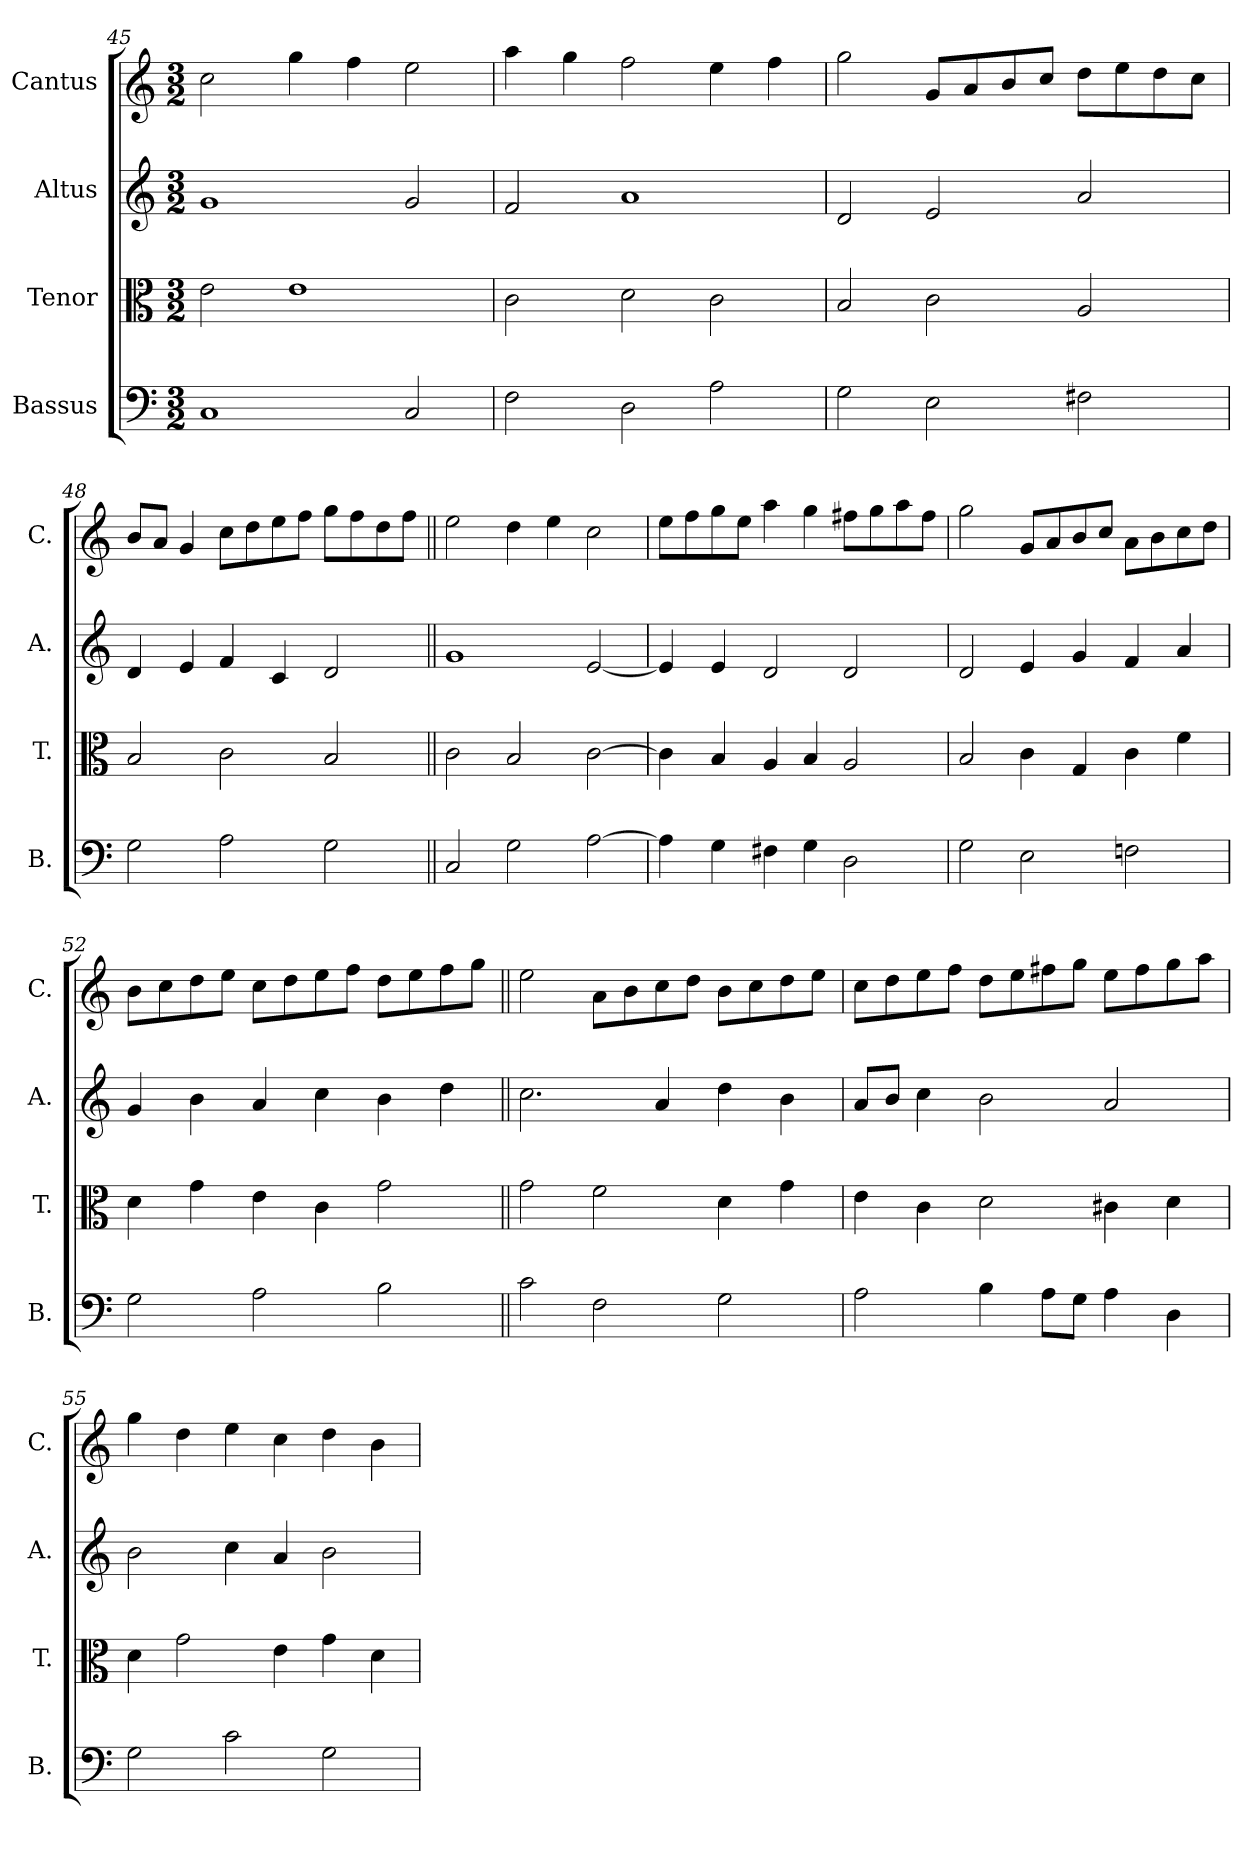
**kern	**kern	**kern	**kern
*part4	*part3	*part2	*part1
*staff4	*staff3	*staff2	*staff1
*I"Bassus	*I"Tenor	*I"Altus	*I"Cantus
*I'B.	*I'T.	*I'A.	*I'C.
*clefF4	*clefC3	*clefG2	*clefG2
*k[]	*k[]	*k[]	*k[]
*C:	*C:	*C:	*C:
*M3/2	*M3/2	*M3/2	*M3/2
=45	=45	=45	=45
1C/	2e\	1g/	2cc\
.	1e\	.	4gg\
.	.	.	4ff\
2C/	.	2g/	2ee\
!!LO:PB:g=z
=46	=46	=46	=46
2F\	2c\	2f/	4aa\
.	.	.	4gg\
2D\	2d\	1a/	2ff\
2A\	2c\	.	4ee\
.	.	.	4ff\
=47	=47	=47	=47
2G\	2B/	2d/	2gg\
2E\	2c\	2e/	8g/L
.	.	.	8a/
.	.	.	8b/
.	.	.	8cc/J
2F#X\	2A/	2a/	8dd\L
.	.	.	8ee\
.	.	.	8dd\
.	.	.	8cc\J
=48	=48	=48	=48
2G\	2B/	4d/	8b/L
.	.	.	8a/J
.	.	4e/	4g/
2A\	2c\	4f/	8cc\L
.	.	.	8dd\
.	.	4c/	8ee\
.	.	.	8ff\J
2G\	2B/	2d/	8gg\L
.	.	.	8ff\
.	.	.	8dd\
.	.	.	8ff\J
=49||	=49||	=49||	=49||
2C/	2c\	1g/	2ee\
2G\	2B/	.	4dd\
.	.	.	4ee\
[2A\	[2c\	[2e/	2cc\
=50	=50	=50	=50
4A\]	4c\]	4e/]	8ee\L
.	.	.	8ff\
4G\	4B/	4e/	8gg\
.	.	.	8ee\J
4F#X\	4A/	2d/	4aa\
4G\	4B/	.	4gg\
2D\	2A/	2d/	8ff#X\L
.	.	.	8gg\
.	.	.	8aa\
.	.	.	8ff#\J
=51	=51	=51	=51
2G\	2B/	2d/	2gg\
2E\	4c\	4e/	8g/L
.	.	.	8a/
.	4G/	4g/	8b/
.	.	.	8cc/J
2Fn\	4c\	4f/	8a\L
.	.	.	8b\
.	4f\	4a/	8cc\
.	.	.	8dd\J
=52	=52	=52	=52
2G\	4d\	4g/	8b\L
.	.	.	8cc\
.	4g\	4b\	8dd\
.	.	.	8ee\J
2A\	4e\	4a/	8cc\L
.	.	.	8dd\
.	4c\	4cc\	8ee\
.	.	.	8ff\J
2B\	2g\	4b\	8dd\L
.	.	.	8ee\
.	.	4dd\	8ff\
.	.	.	8gg\J
!!LO:LB:g=z
=53||	=53||	=53||	=53||
2c\	2g\	2.cc\	2ee\
2F\	2f\	.	8a\L
.	.	.	8b\
.	.	4a/	8cc\
.	.	.	8dd\J
2G\	4d\	4dd\	8b\L
.	.	.	8cc\
.	4g\	4b\	8dd\
.	.	.	8ee\J
=54	=54	=54	=54
2A\	4e\	8a/L	8cc\L
.	.	8b/J	8dd\
.	4c\	4cc\	8ee\
.	.	.	8ff\J
4B\	2d\	2b\	8dd\L
.	.	.	8ee\
8A\L	.	.	8ff#X\
8G\J	.	.	8gg\J
4A\	4c#X\	2a/	8ee\L
.	.	.	8ff#\
4D\	4d\	.	8gg\
.	.	.	8aa\J
=55	=55	=55	=55
2G\	4d\	2b\	4gg\
.	2g\	.	4dd\
2c\	.	4cc\	4ee\
.	4e\	4a/	4cc\
2G\	4g\	2b\	4dd\
.	4d\	.	4b\
=	=	=	=
*-	*-	*-	*-
